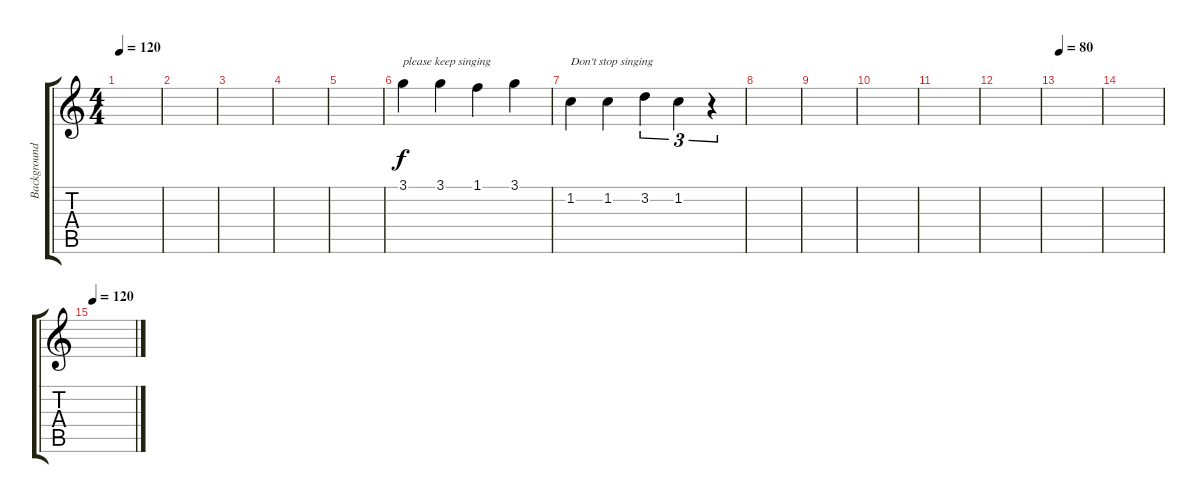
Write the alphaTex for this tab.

\track ("Background" "Background") {instrument acousticguitarnylon}
\staff {score tabs}
\tuning (E4 B3 G3 D3 A2 E2) {hide}
\ts (4 4)
\tempo 120
\clef g2
\ks c
|
|
|
|
|
3.1.4{txt "please keep singing"} 3.1.4 1.1.4 3.1.4 |
1.2.4{txt "Don't stop singing"} 1.2.4 3.2.4{tu (3 2)} 1.2.4{tu (3 2)} r.4{tu (3 2)} |
|
|
|
|
|
\tempo 80
|
|
\tempo 120
